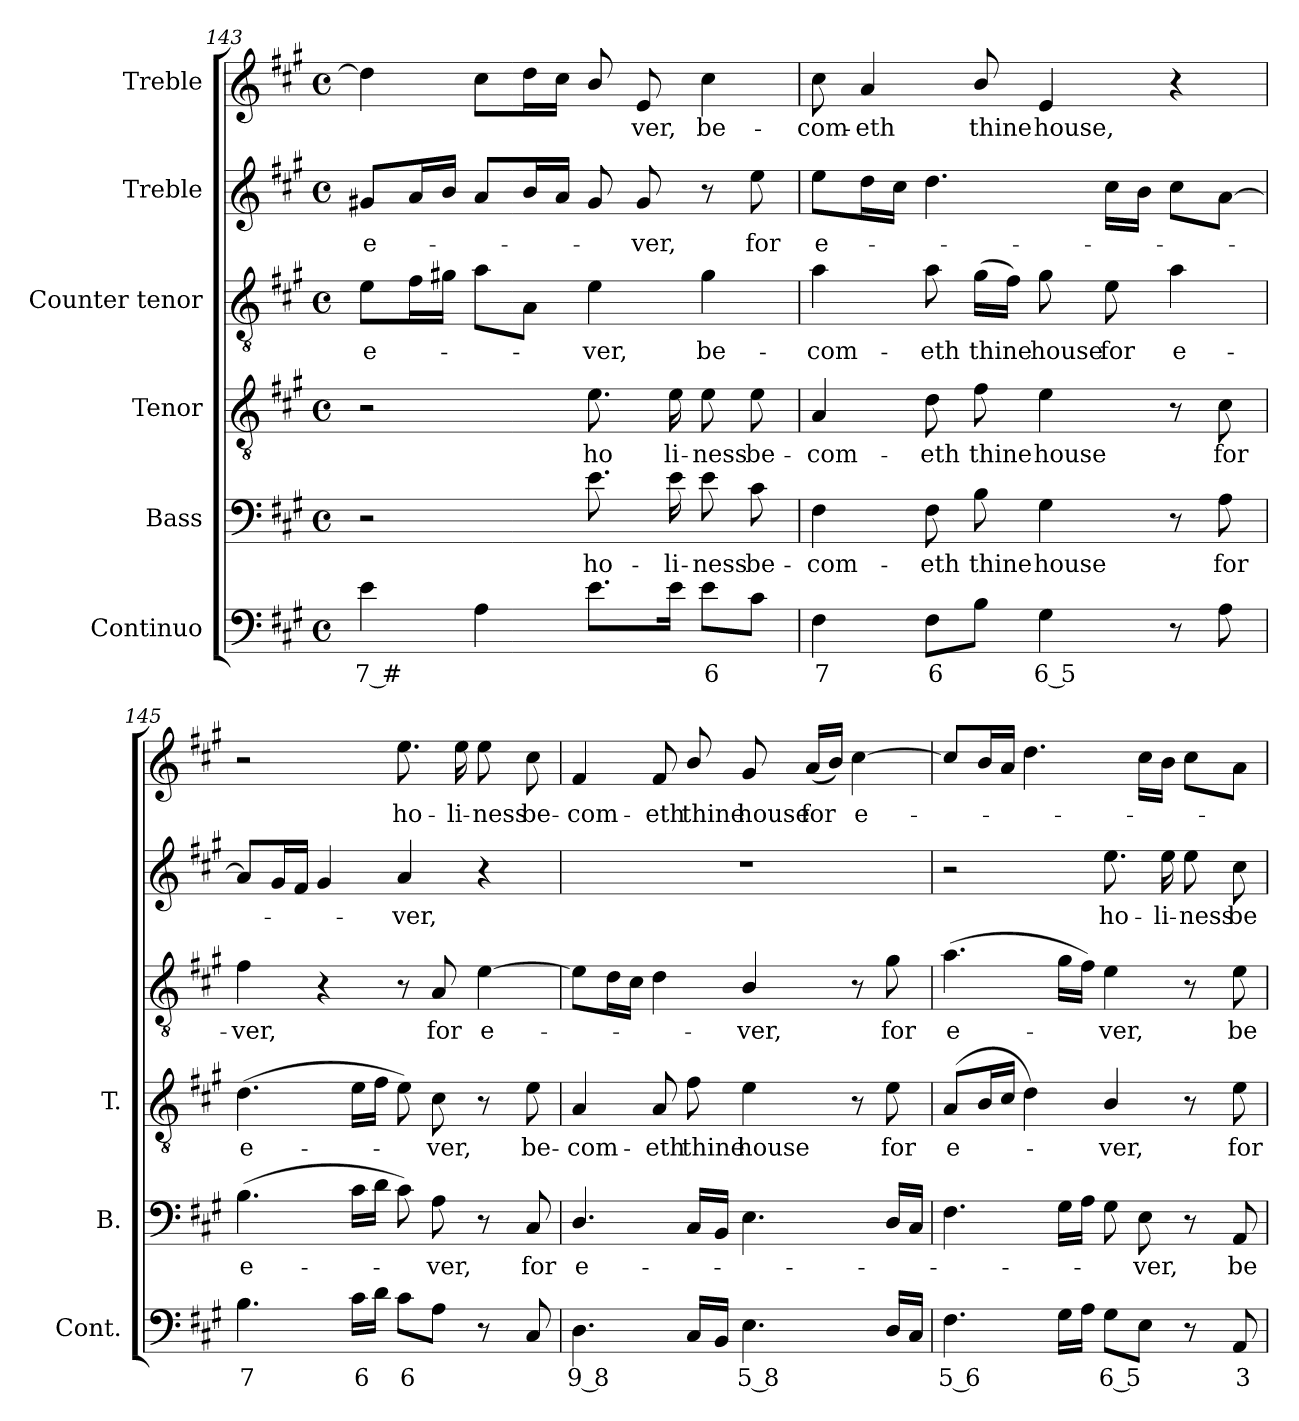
**kern	**text	**kern	**text	**kern	**text	**kern	**text	**kern	**text	**kern	**text
*part6	*part6	*part5	*part5	*part4	*part4	*part3	*part3	*part2	*part2	*part1	*part1
*staff6	*staff6	*staff5	*staff5	*staff4	*staff4	*staff3	*staff3	*staff2	*staff2	*staff1	*staff1
*I"Continuo	*	*I"Bass	*	*I"Tenor	*	*I"Counter tenor	*	*I"Treble	*	*I"Treble	*
*I'Cont.	*	*I'B.	*	*I'T.	*	*	*	*	*	*	*
!!LO:LB:g=z
*clefF4	*	*clefF4	*	*clefGv2	*	*clefGv2	*	*clefG2	*	*clefG2	*
*	*	*	*	*ITrd7c12	*	*ITrd7c12	*	*	*	*	*
*k[f#c#g#]	*	*k[f#c#g#]	*	*k[f#c#g#]	*	*k[f#c#g#]	*	*k[f#c#g#]	*	*k[f#c#g#]	*
*A:	*	*A:	*	*A:	*	*A:	*	*A:	*	*A:	*
*M4/4	*	*M4/4	*	*M4/4	*	*M4/4	*	*M4/4	*	*M4/4	*
*met(c)	*	*met(c)	*	*met(c)	*	*met(c)	*	*met(c)	*	*met(c)	*
=143	=143	=143	=143	=143	=143	=143	=143	=143	=143	=143	=143
!	!LO:LY:b:color=#000000	!	!	!	!	!	!	!	!	!	!
!	!	!	!	!	!	!	!LO:LY:b:color=#000000	!	!	!	!
!	!	!	!	!	!	!	!	!	!LO:LY:b:color=#000000	!	!
4ei\	7 #	2r	.	2r	.	8Ei\L	e-	8g#Xi/L	e-	4ddi\]	.
.	.	.	.	.	.	16F#i\L	.	16ai/L	.	.	.
.	.	.	.	.	.	16G#Xi\JJ	.	16bi/JJ	.	.	.
4Ai\	.	.	.	.	.	8Ai\L	.	8ai/L	.	8cc#i\L	.
.	.	.	.	.	.	8AAi\J	.	16bi/L	.	16ddi\L	.
.	.	.	.	.	.	.	.	16ai/JJ	.	16cc#i\JJ	.
!	!	!	!LO:LY:b:color=#000000	!	!	!	!	!	!	!	!
!	!	!	!	!	!LO:LY:b:color=#000000	!	!	!	!	!	!
!	!	!	!	!	!	!	!LO:LY:b:color=#000000	!	!	!	!
8.ei\L	.	8.ei\	ho-	8.Ei\	ho	4Ei\	-ver,	8g#i/	.	8bi/	.
!	!	!	!	!	!	!	!	!	!LO:LY:b:color=#000000	!	!
!	!	!	!	!	!	!	!	!	!	!	!LO:LY:b:color=#000000
.	.	.	.	.	.	.	.	8g#i/	-ver,	8ei/	-ver,
!	!	!	!LO:LY:b:color=#000000	!	!	!	!	!	!	!	!
!	!	!	!	!	!LO:LY:b:color=#000000	!	!	!	!	!	!
16ei\Jk	.	16ei\	-li-	16Ei\	li-	.	.	.	.	.	.
!	!LO:LY:b:color=#000000	!	!	!	!	!	!	!	!	!	!
!	!	!	!LO:LY:b:color=#000000	!	!	!	!	!	!	!	!
!	!	!	!	!	!LO:LY:b:color=#000000	!	!	!	!	!	!
!	!	!	!	!	!	!	!LO:LY:b:color=#000000	!	!	!	!
!	!	!	!	!	!	!	!	!	!	!	!LO:LY:b:color=#000000
8ei\L	6	8ei\	-ness	8Ei\	-ness	4G#i\	be-	8r	.	4cc#i\	be-
!	!	!	!LO:LY:b:color=#000000	!	!	!	!	!	!	!	!
!	!	!	!	!	!LO:LY:b:color=#000000	!	!	!	!	!	!
!	!	!	!	!	!	!	!	!	!LO:LY:b:color=#000000	!	!
8c#i\J	.	8c#i\	be-	8Ei\	be-	.	.	8eei\	for	.	.
=144	=144	=144	=144	=144	=144	=144	=144	=144	=144	=144	=144
!	!LO:LY:b:color=#000000	!	!	!	!	!	!	!	!	!	!
!	!	!	!LO:LY:b:color=#000000	!	!	!	!	!	!	!	!
!	!	!	!	!	!LO:LY:b:color=#000000	!	!	!	!	!	!
!	!	!	!	!	!	!	!LO:LY:b:color=#000000	!	!	!	!
!	!	!	!	!	!	!	!	!	!LO:LY:b:color=#000000	!	!
!	!	!	!	!	!	!	!	!	!	!	!LO:LY:b:color=#000000
4F#i\	7	4F#i\	-com-	4AAi/	-com-	4Ai\	-com-	8eei\L	e-	8cc#i\	-com-
!	!	!	!	!	!	!	!	!	!	!	!LO:LY:b:color=#000000
.	.	.	.	.	.	.	.	16ddi\L	.	4ai/	-eth
.	.	.	.	.	.	.	.	16cc#i\JJ	.	.	.
!	!LO:LY:b:color=#000000	!	!	!	!	!	!	!	!	!	!
!	!	!	!LO:LY:b:color=#000000	!	!	!	!	!	!	!	!
!	!	!	!	!	!LO:LY:b:color=#000000	!	!	!	!	!	!
!	!	!	!	!	!	!	!LO:LY:b:color=#000000	!	!	!	!
8F#i\L	6	8F#i\	-eth	8Di\	-eth	8Ai\	-eth	4.ddi\	.	.	.
!	!	!	!LO:LY:b:color=#000000	!	!	!	!	!	!	!	!
!	!	!	!	!	!LO:LY:b:color=#000000	!	!	!	!	!	!
!	!	!	!	!	!	!	!LO:LY:b:color=#000000	!	!	!	!
!	!	!	!	!	!	!	!	!	!	!	!LO:LY:b:color=#000000
8Bi\J	.	8Bi\	thine	8F#i\	thine	(16G#i\LL	thine	.	.	8bi/	thine
.	.	.	.	.	.	16F#i\JJ)	.	.	.	.	.
!	!LO:LY:b:color=#000000	!	!	!	!	!	!	!	!	!	!
!	!	!	!LO:LY:b:color=#000000	!	!	!	!	!	!	!	!
!	!	!	!	!	!LO:LY:b:color=#000000	!	!	!	!	!	!
!	!	!	!	!	!	!	!LO:LY:b:color=#000000	!	!	!	!
!	!	!	!	!	!	!	!	!	!	!	!LO:LY:b:color=#000000
4G#i\	6 5	4G#i\	house	4Ei\	house	8G#i\	house	.	.	4ei/	house,
!	!	!	!	!	!	!	!LO:LY:b:color=#000000	!	!	!	!
.	.	.	.	.	.	8Ei\	for	16cc#i\LL	.	.	.
.	.	.	.	.	.	.	.	16bi\JJ	.	.	.
!	!	!	!	!	!	!	!LO:LY:b:color=#000000	!	!	!	!
8r	.	8r	.	8r	.	4Ai\	e-	8cc#i\L	.	4r	.
!	!	!	!LO:LY:b:color=#000000	!	!	!	!	!	!	!	!
!	!	!	!	!	!LO:LY:b:color=#000000	!	!	!	!	!	!
8Ai\	.	8Ai\	for	8C#i\	for	.	.	[8ai\J	.	.	.
=145	=145	=145	=145	=145	=145	=145	=145	=145	=145	=145	=145
!	!LO:LY:b:color=#000000	!	!	!	!	!	!	!	!	!	!
!	!	!	!LO:LY:b:color=#000000	!	!	!	!	!	!	!	!
!	!	!	!	!	!LO:LY:b:color=#000000	!	!	!	!	!	!
!	!	!	!	!	!	!	!LO:LY:b:color=#000000	!	!	!	!
4.Bi\	7	(4.Bi\	e-	(4.Di\	e-	4F#i\	-ver,	8ai/L]	.	2r	.
.	.	.	.	.	.	.	.	16g#i/L	.	.	.
.	.	.	.	.	.	.	.	16f#i/JJ	.	.	.
.	.	.	.	.	.	4r	.	4g#i/	.	.	.
!	!LO:LY:b:color=#000000	!	!	!	!	!	!	!	!	!	!
16c#i\LL	6	16c#i\LL	.	16Ei\LL	.	.	.	.	.	.	.
16di\JJ	.	16di\JJ	.	16F#i\JJ	.	.	.	.	.	.	.
!	!LO:LY:b:color=#000000	!	!	!	!	!	!	!	!	!	!
!	!	!	!	!	!	!	!	!	!LO:LY:b:color=#000000	!	!
!	!	!	!	!	!	!	!	!	!	!	!LO:LY:b:color=#000000
8c#i\L	6	8c#i\)	.	8Ei\)	.	8r	.	4ai/	-ver,	8.eei\	ho-
!	!	!	!LO:LY:b:color=#000000	!	!	!	!	!	!	!	!
!	!	!	!	!	!LO:LY:b:color=#000000	!	!	!	!	!	!
!	!	!	!	!	!	!	!LO:LY:b:color=#000000	!	!	!	!
8Ai\J	.	8Ai\	-ver,	8C#i\	-ver,	8AAi/	for	.	.	.	.
!	!	!	!	!	!	!	!	!	!	!	!LO:LY:b:color=#000000
.	.	.	.	.	.	.	.	.	.	16eei\	-li-
!	!	!	!	!	!	!	!LO:LY:b:color=#000000	!	!	!	!
!	!	!	!	!	!	!	!	!	!	!	!LO:LY:b:color=#000000
8r	.	8r	.	8r	.	[4Ei\	e-	4r	.	8eei\	-ness
!	!	!	!LO:LY:b:color=#000000	!	!	!	!	!	!	!	!
!	!	!	!	!	!LO:LY:b:color=#000000	!	!	!	!	!	!
!	!	!	!	!	!	!	!	!	!	!	!LO:LY:b:color=#000000
8C#i/	.	8C#i/	for	8Ei\	be-	.	.	.	.	8cc#i\	be-
!!LO:PB:g=z
=146	=146	=146	=146	=146	=146	=146	=146	=146	=146	=146	=146
!	!LO:LY:b:color=#000000	!	!	!	!	!	!	!	!	!	!
!	!	!	!LO:LY:b:color=#000000	!	!	!	!	!	!	!	!
!	!	!	!	!	!LO:LY:b:color=#000000	!	!	!	!	!	!
!	!	!	!	!	!	!	!	!	!	!	!LO:LY:b:color=#000000
4.Di\	9 8	4.Di/	e-	4AAi/	-com-	8Ei\L]	.	1r	.	4f#i/	-com-
.	.	.	.	.	.	16Di\L	.	.	.	.	.
.	.	.	.	.	.	16C#i\JJ	.	.	.	.	.
!	!	!	!	!	!LO:LY:b:color=#000000	!	!	!	!	!	!
!	!	!	!	!	!	!	!	!	!	!	!LO:LY:b:color=#000000
.	.	.	.	8AAi/	-eth	4Di\	.	.	.	8f#i/	-eth
!	!	!	!	!	!LO:LY:b:color=#000000	!	!	!	!	!	!
!	!	!	!	!	!	!	!	!	!	!	!LO:LY:b:color=#000000
16C#i/LL	.	16C#i/LL	.	8F#i\	thine	.	.	.	.	8bi/	thine
16BBi/JJ	.	16BBi/JJ	.	.	.	.	.	.	.	.	.
!	!LO:LY:b:color=#000000	!	!	!	!	!	!	!	!	!	!
!	!	!	!	!	!LO:LY:b:color=#000000	!	!	!	!	!	!
!	!	!	!	!	!	!	!LO:LY:b:color=#000000	!	!	!	!
!	!	!	!	!	!	!	!	!	!	!	!LO:LY:b:color=#000000
4.Ei\	5 8	4.Ei\	.	4Ei\	house	4BBi/	-ver,	.	.	8g#i/	house
!	!	!	!	!	!	!	!	!	!	!	!LO:LY:b:color=#000000
.	.	.	.	.	.	.	.	.	.	(16ai/LL	for
.	.	.	.	.	.	.	.	.	.	16bi/JJ)	.
!	!	!	!	!	!	!	!	!	!	!	!LO:LY:b:color=#000000
.	.	.	.	8r	.	8r	.	.	.	[4cc#i\	e-
!	!	!	!	!	!LO:LY:b:color=#000000	!	!	!	!	!	!
!	!	!	!	!	!	!	!LO:LY:b:color=#000000	!	!	!	!
16Di/LL	.	16Di/LL	.	8Ei\	for	8G#i\	for	.	.	.	.
16C#i/JJ	.	16C#i/JJ	.	.	.	.	.	.	.	.	.
=147	=147	=147	=147	=147	=147	=147	=147	=147	=147	=147	=147
!	!LO:LY:b:color=#000000	!	!	!	!	!	!	!	!	!	!
!	!	!	!	!	!LO:LY:b:color=#000000	!	!	!	!	!	!
!	!	!	!	!	!	!	!LO:LY:b:color=#000000	!	!	!	!
4.F#i\	5 6	4.F#i\	.	(8AAi/L	e-	(4.Ai\	e-	2r	.	8cc#i/L]	.
.	.	.	.	16BBi/L	.	.	.	.	.	16bi/L	.
.	.	.	.	16C#i/JJ	.	.	.	.	.	16ai/JJ	.
.	.	.	.	4Di\)	.	.	.	.	.	4.ddi\	.
16G#i\LL	.	16G#i\LL	.	.	.	16G#i\LL	.	.	.	.	.
16Ai\JJ	.	16Ai\JJ	.	.	.	16F#i\JJ)	.	.	.	.	.
!	!LO:LY:b:color=#000000	!	!	!	!	!	!	!	!	!	!
!	!	!	!	!	!LO:LY:b:color=#000000	!	!	!	!	!	!
!	!	!	!	!	!	!	!LO:LY:b:color=#000000	!	!	!	!
!	!	!	!	!	!	!	!	!	!LO:LY:b:color=#000000	!	!
8G#i\L	6 5	8G#i\	.	4BBi/	-ver,	4Ei\	-ver,	8.eei\	ho-	.	.
!	!	!	!LO:LY:b:color=#000000	!	!	!	!	!	!	!	!
8Ei\J	.	8Ei\	-ver,	.	.	.	.	.	.	16cc#i\LL	.
!	!	!	!	!	!	!	!	!	!LO:LY:b:color=#000000	!	!
.	.	.	.	.	.	.	.	16eei\	-li-	16bi\JJ	.
!	!	!	!	!	!	!	!	!	!LO:LY:b:color=#000000	!	!
8r	.	8r	.	8r	.	8r	.	8eei\	-ness	8cc#i\L	.
!	!LO:LY:b:color=#000000	!	!	!	!	!	!	!	!	!	!
!	!	!	!LO:LY:b:color=#000000	!	!	!	!	!	!	!	!
!	!	!	!	!	!LO:LY:b:color=#000000	!	!	!	!	!	!
!	!	!	!	!	!	!	!LO:LY:b:color=#000000	!	!	!	!
!	!	!	!	!	!	!	!	!	!LO:LY:b:color=#000000	!	!
8AAi/	3	8AAi/	be-	8Ei\	for	8Ei\	be-	8cc#i\	be-	8ai\J	.
=	=	=	=	=	=	=	=	=	=	=	=
*-	*-	*-	*-	*-	*-	*-	*-	*-	*-	*-	*-
